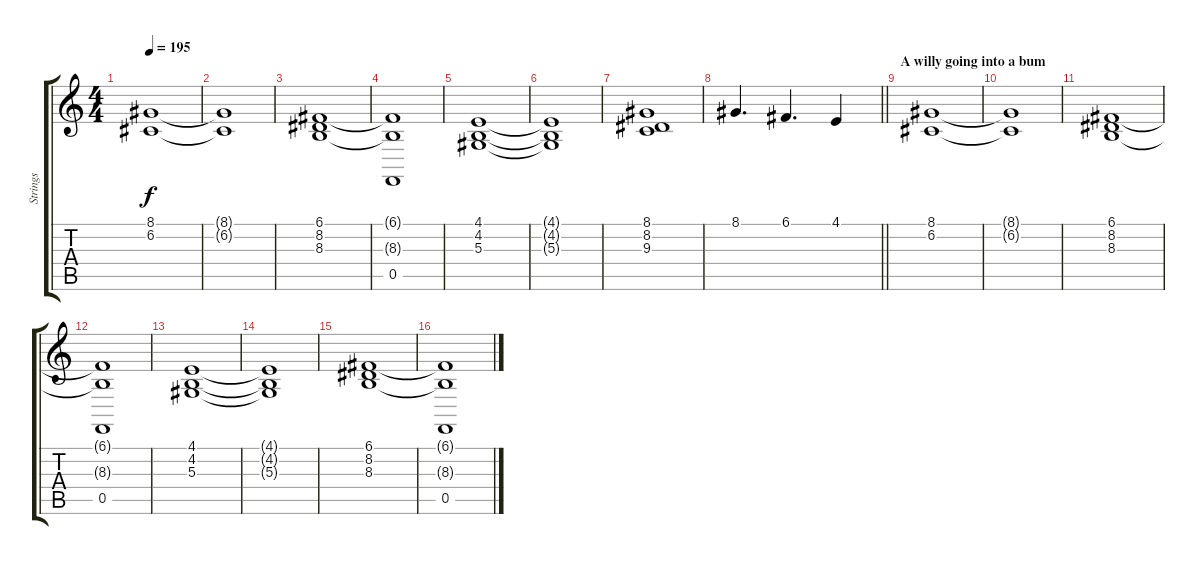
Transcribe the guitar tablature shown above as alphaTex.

\track ("Strings" "Strings") {instrument stringensemble1}
\staff {score tabs}
\tuning (C4 G3 Eb3 Bb2 F2 C2) {hide}
\ts (4 4)
\tempo 195
\clef g2
\ks c
(8.1 6.2).1{dy f} |
(8.1{t} 6.2{t}).1 |
(6.1 8.2 8.3).1 |
(6.1{t} 8.3{t} 0.5).1 |
(4.1 4.2 5.3).1 |
(4.1{t} 4.2{t} 5.3{t}).1 |
(8.1 8.2 9.3).1 |
\barLineRight lightlight
8.1.4{d} 6.1.4{d} 4.1.4 |
\section ("" "A willy going into a bum")
(8.1 6.2).1 |
(8.1{t} 6.2{t}).1 |
(6.1 8.2 8.3).1 |
(6.1{t} 8.3{t} 0.5).1 |
(4.1 4.2 5.3).1 |
(4.1{t} 4.2{t} 5.3{t}).1 |
(6.1 8.2 8.3).1 |
(6.1{t} 8.3{t} 0.5).1
